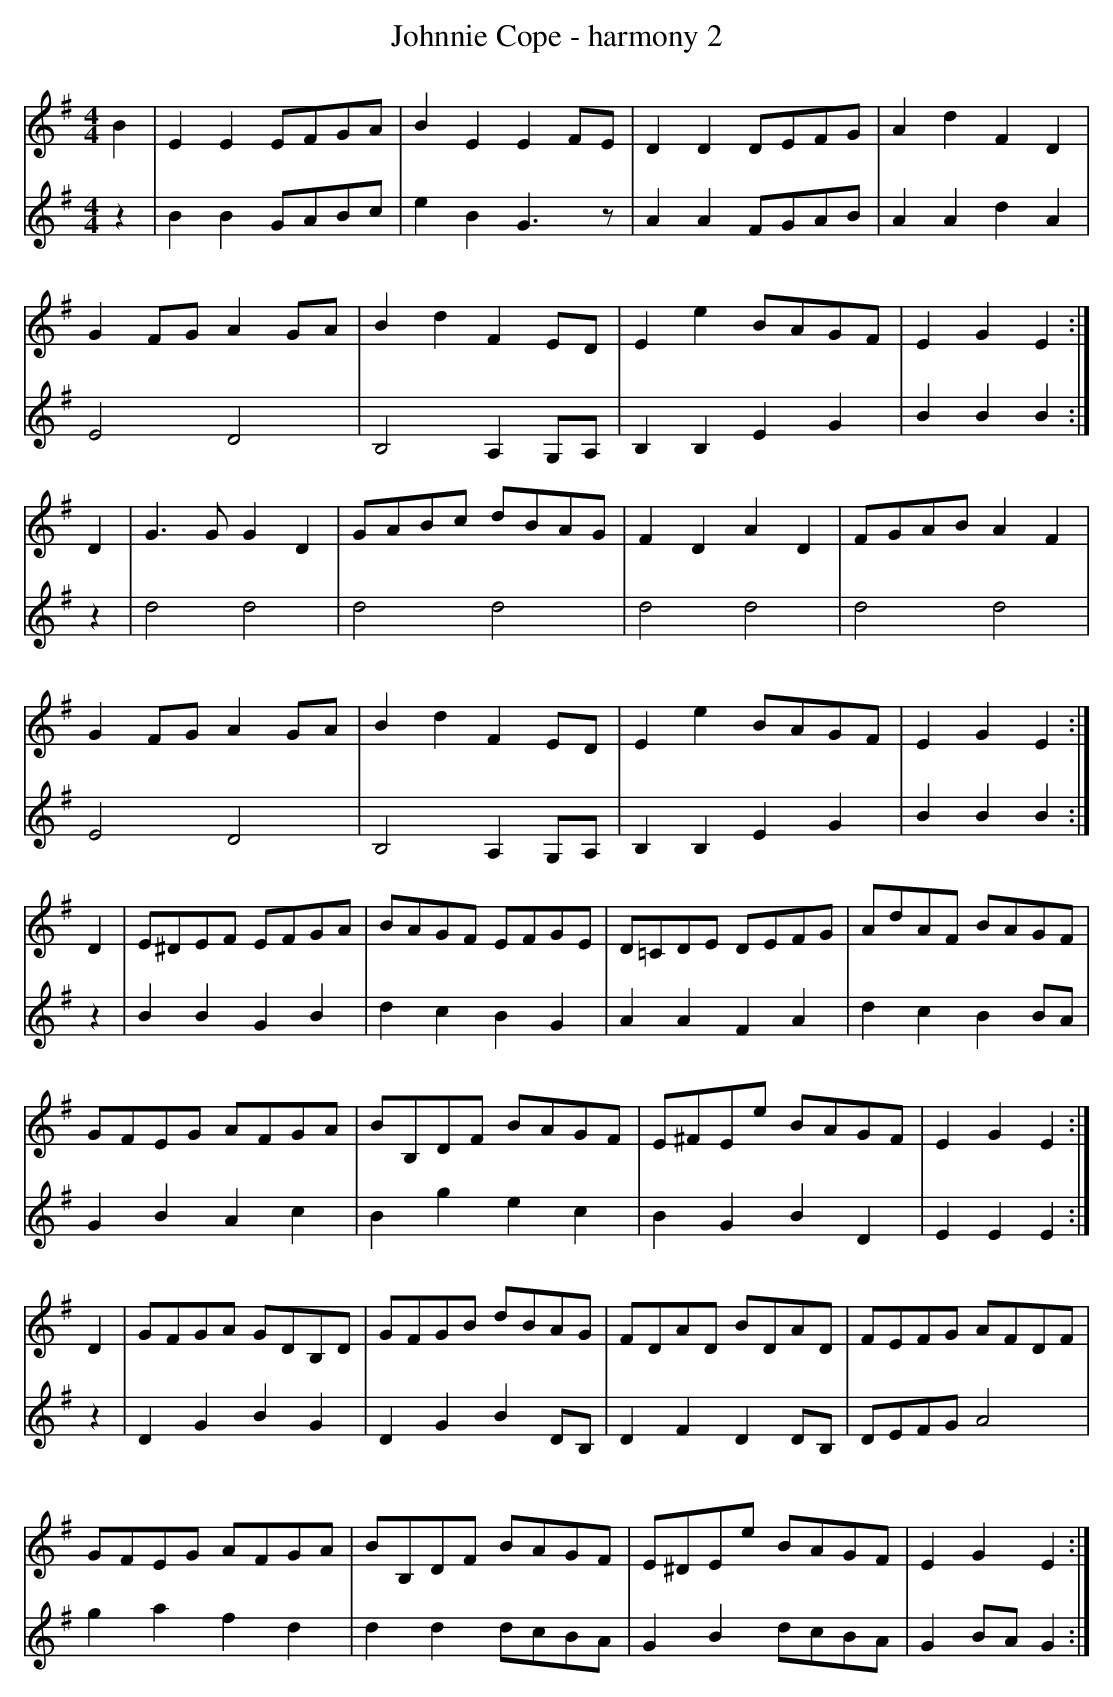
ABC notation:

X:1
T:Johnnie Cope - harmony 2
M:4/4
L:1/8
K:Em
V:1
B2 | E2 E2 EFGA  | B2 E2  E2  FE   | D2  D2  DEFG  | A2  d2 F2 D2 |
     G2 FG A2 GA | B2 d2  F2  ED   | E2  e2  BAGF  | E2  G2 E2   :|
D2 | G3  G G2 D2 | GABc   dBAG     | F2 D2   A2 D2 | FGAB   A2 F2 |
     G2 FG A2 GA | B2 d2  F2  ED   | E2  e2  BAGF  | E2  G2 E2   :|
D2 | E^DEF EFGA  | BAGF   EFGE     | D=CDE   DEFG  | AdAF   BAGF  |
     GFEG  AFGA  | BB,DF  BAGF     | E^FEe   BAGF  | E2  G2 E2   :|
D2 | GFGA  GDB,D | GFGB   dBAG     | FDAD    BDAD  | FEFG   AFDF  |
     GFEG  AFGA  | BB,DF  BAGF     | E^DEe   BAGF  | E2  G2 E2  :|]
V:2
z2 | B2 B2 GABc  | e2 B2  G3    z   | A2 A2   FGAB  | A2 A2  d2 A2 |
     E4    D4    | B,4    A,2 G,A, | B,2 B,2 E2 G2 | B2  B2 B2   :|
z2 | d4    d4    | d4     d4       | d4      d4    | d4     d4    |
     E4    D4    | B,4    A,2 G,A, | B,2 B,2 E2 G2 | B2  B2 B2   :|
z2 | B2 B2 G2 B2 | d2 c2  B2  G2   | A2 A2   F2 A2 | d2 c2  B2 BA |
     G2 B2 A2 c2 | B2 g2  e2  c2   | B2 G2   B2 D2 | E2 E2  E2   :|
z2 | D2 G2 B2 G2 | D2 G2  B2  DB,  | D2  F2  D2 DB,| DEFG   A4    |
     g2 a2 f2 d2 | d2 d2  dcBA     | G2  B2  dcBA  | G2 BA  G2  :|]
